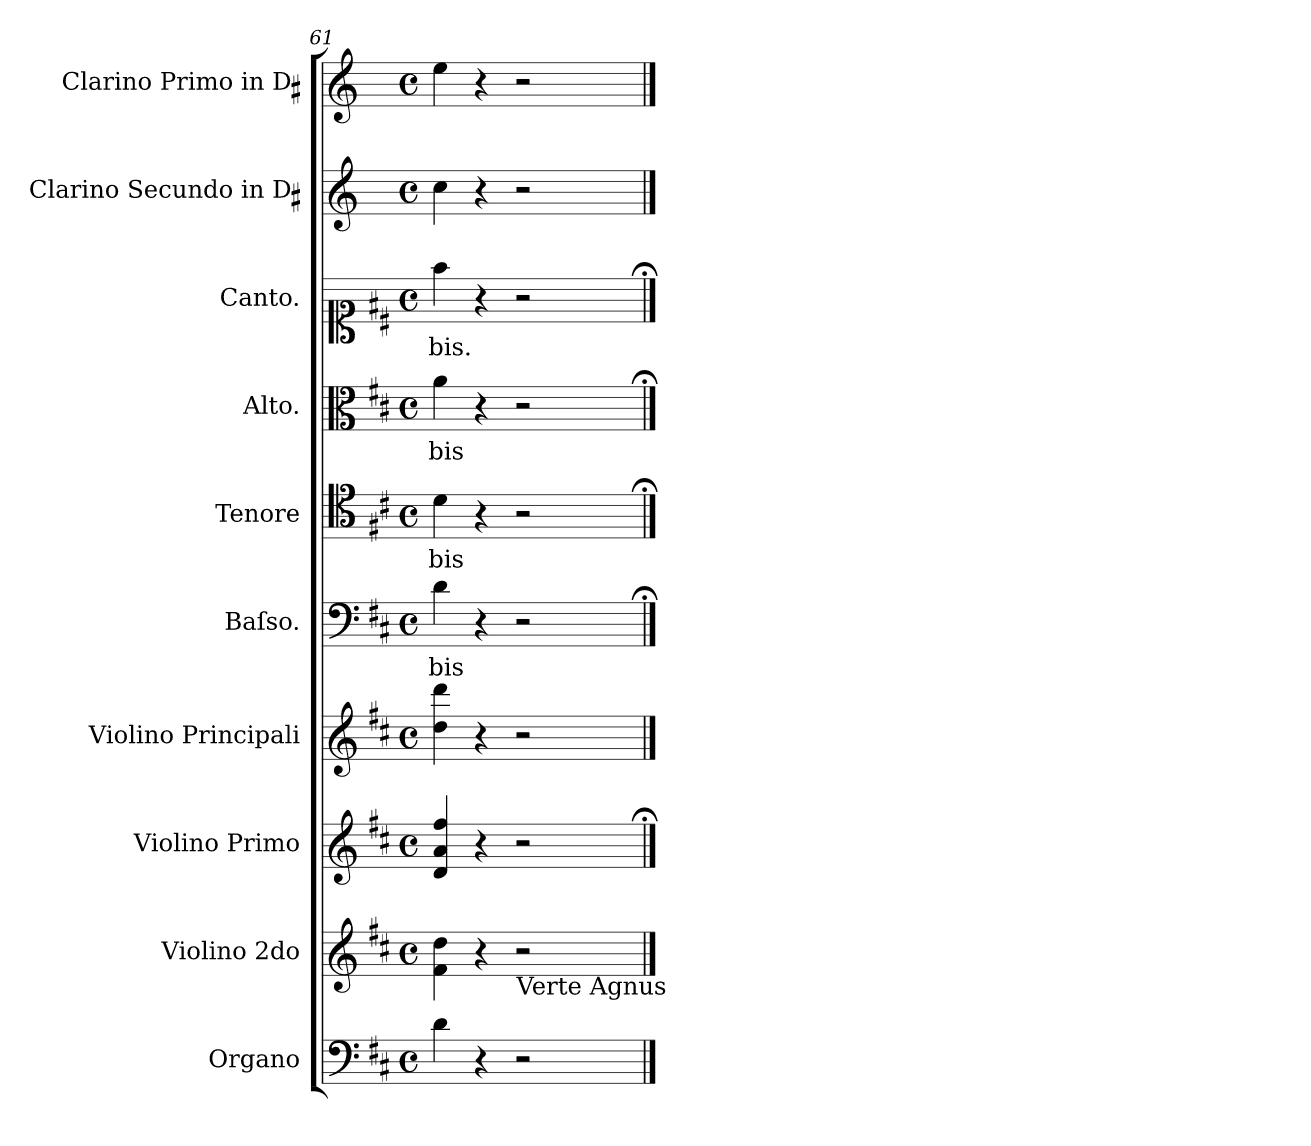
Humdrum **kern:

**kern	**kern	**kern	**kern	**kern	**text	**kern	**text	**kern	**text	**kern	**text	**kern	**kern
*part10	*part9	*part8	*part7	*part6	*part6	*part5	*part5	*part4	*part4	*part3	*part3	*part2	*part1
*staff10	*staff9	*staff8	*staff7	*staff6	*staff6	*staff5	*staff5	*staff4	*staff4	*staff3	*staff3	*staff2	*staff1
*I"Organo	*I"Violino 2do	*I"Violino Primo	*I"Violino Principali	*I"Baſso.	*	*I"Tenore	*	*I"Alto.	*	*I"Canto.	*	*I"Clarino Secundo in D#	*I"Clarino Primo in D#
*I'org	*I'vl 2	*I'vl 1	*I'vl princ	*I'B	*	*I'T	*	*I'A	*	*	*	*I'Clno 2	*I'Clno 1
*clefF4	*clefG2	*clefG2	*clefG2	*clefF4	*	*clefC4	*	*clefC3	*	*clefC1	*	*clefG2	*clefG2
*	*	*	*	*	*	*	*	*	*	*	*	*ITrd-1c-2	*ITrd-1c-2
*k[f#c#]	*k[f#c#]	*k[f#c#]	*k[f#c#]	*k[f#c#]	*	*k[f#c#]	*	*k[f#c#]	*	*k[f#c#]	*	*k[f#c#]	*k[f#c#]
*M4/4	*M4/4	*M4/4	*M4/4	*M4/4	*	*M4/4	*	*M4/4	*	*M4/4	*	*M4/4	*M4/4
*met(c)	*met(c)	*met(c)	*met(c)	*met(c)	*	*met(c)	*	*met(c)	*	*met(c)	*	*met(c)	*met(c)
=61	=61	=61	=61	=61	=61	=61	=61	=61	=61	=61	=61	=61	=61
4d\	4f#\ 4dd\	4d/ 4a/ 4ff#/	4dd\ 4ddd\	4d\	-bis	4d\	-bis	4a\	-bis	4ff#\	-bis.	4dd\	4ff#\
4r	4r	4r	4r	4r	.	4r	.	4r	.	4r	.	4r	4r
!	!LO:TX:b:t=Verte Agnus	!	!	!	!	!	!	!	!	!	!	!	!
2r	2r	2r	2r	2r	.	2r	.	2r	.	2r	.	2r	2r
==	==	==;	==	==;	==	==;	==	==;	==	==;	==	==	==
*-	*-	*-	*-	*-	*-	*-	*-	*-	*-	*-	*-	*-	*-
